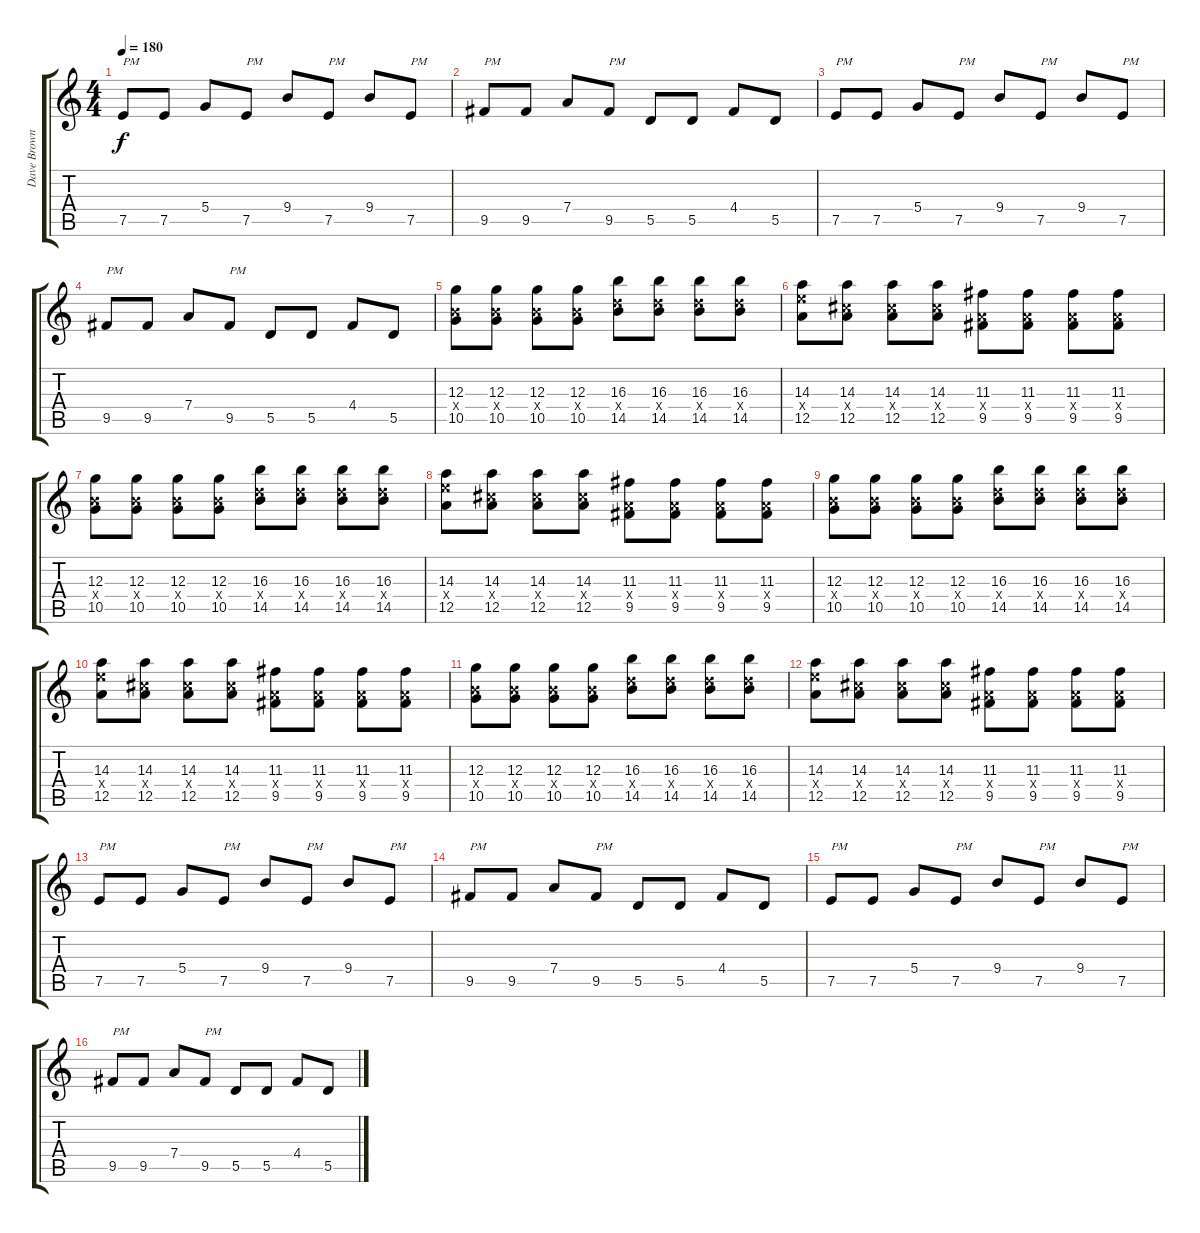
\track ("Dave Brownsound" "Dave Brown") {instrument distortionguitar}
\staff {score tabs}
\tuning (E4 B3 G3 D3 A2 E2) {hide}
\ts (4 4)
\tempo 180
\clef g2
\ks c
7.5.8{txt "PM" dy f instrument distortionguitar} 7.5.8 5.4.8 7.5.8{txt "PM"} 9.4.8 7.5.8{txt "PM"} 9.4.8 7.5.8{txt "PM"} |
9.5.8{txt "PM"} 9.5.8 7.4.8 9.5.8{txt "PM"} 5.5.8 5.5.8 4.4.8 5.5.8 |
7.5.8{txt "PM"} 7.5.8 5.4.8 7.5.8{txt "PM"} 9.4.8 7.5.8{txt "PM"} 9.4.8 7.5.8{txt "PM"} |
9.5.8{txt "PM"} 9.5.8 7.4.8 9.5.8{txt "PM"} 5.5.8 5.5.8 4.4.8 5.5.8 |
(12.3 9.4{x} 10.5).8 (12.3 9.4{x} 10.5).8 (12.3 9.4{x} 10.5).8 (12.3 9.4{x} 10.5).8 (16.3 12.4{x} 14.5).8 (16.3 12.4{x} 14.5).8 (16.3 12.4{x} 14.5).8 (16.3 12.4{x} 14.5).8 |
(14.3 14.4{x} 12.5).8 (14.3 11.4{x} 12.5).8 (14.3 11.4{x} 12.5).8 (14.3 11.4{x} 12.5).8 (11.3 7.4{x} 9.5).8 (11.3 7.4{x} 9.5).8 (11.3 7.4{x} 9.5).8 (11.3 7.4{x} 9.5).8 |
(12.3 9.4{x} 10.5).8 (12.3 9.4{x} 10.5).8 (12.3 9.4{x} 10.5).8 (12.3 9.4{x} 10.5).8 (16.3 12.4{x} 14.5).8 (16.3 12.4{x} 14.5).8 (16.3 12.4{x} 14.5).8 (16.3 12.4{x} 14.5).8 |
(14.3 14.4{x} 12.5).8 (14.3 11.4{x} 12.5).8 (14.3 11.4{x} 12.5).8 (14.3 11.4{x} 12.5).8 (11.3 7.4{x} 9.5).8 (11.3 7.4{x} 9.5).8 (11.3 7.4{x} 9.5).8 (11.3 7.4{x} 9.5).8 |
(12.3 9.4{x} 10.5).8 (12.3 9.4{x} 10.5).8 (12.3 9.4{x} 10.5).8 (12.3 9.4{x} 10.5).8 (16.3 12.4{x} 14.5).8 (16.3 12.4{x} 14.5).8 (16.3 12.4{x} 14.5).8 (16.3 12.4{x} 14.5).8 |
(14.3 14.4{x} 12.5).8 (14.3 11.4{x} 12.5).8 (14.3 11.4{x} 12.5).8 (14.3 11.4{x} 12.5).8 (11.3 7.4{x} 9.5).8 (11.3 7.4{x} 9.5).8 (11.3 7.4{x} 9.5).8 (11.3 7.4{x} 9.5).8 |
(12.3 9.4{x} 10.5).8 (12.3 9.4{x} 10.5).8 (12.3 9.4{x} 10.5).8 (12.3 9.4{x} 10.5).8 (16.3 12.4{x} 14.5).8 (16.3 12.4{x} 14.5).8 (16.3 12.4{x} 14.5).8 (16.3 12.4{x} 14.5).8 |
(14.3 14.4{x} 12.5).8 (14.3 11.4{x} 12.5).8 (14.3 11.4{x} 12.5).8 (14.3 11.4{x} 12.5).8 (11.3 7.4{x} 9.5).8 (11.3 7.4{x} 9.5).8 (11.3 7.4{x} 9.5).8 (11.3 7.4{x} 9.5).8 |
7.5.8{txt "PM"} 7.5.8 5.4.8 7.5.8{txt "PM"} 9.4.8 7.5.8{txt "PM"} 9.4.8 7.5.8{txt "PM"} |
9.5.8{txt "PM"} 9.5.8 7.4.8 9.5.8{txt "PM"} 5.5.8 5.5.8 4.4.8 5.5.8 |
7.5.8{txt "PM"} 7.5.8 5.4.8 7.5.8{txt "PM"} 9.4.8 7.5.8{txt "PM"} 9.4.8 7.5.8{txt "PM"} |
9.5.8{txt "PM"} 9.5.8 7.4.8 9.5.8{txt "PM"} 5.5.8 5.5.8 4.4.8 5.5.8
